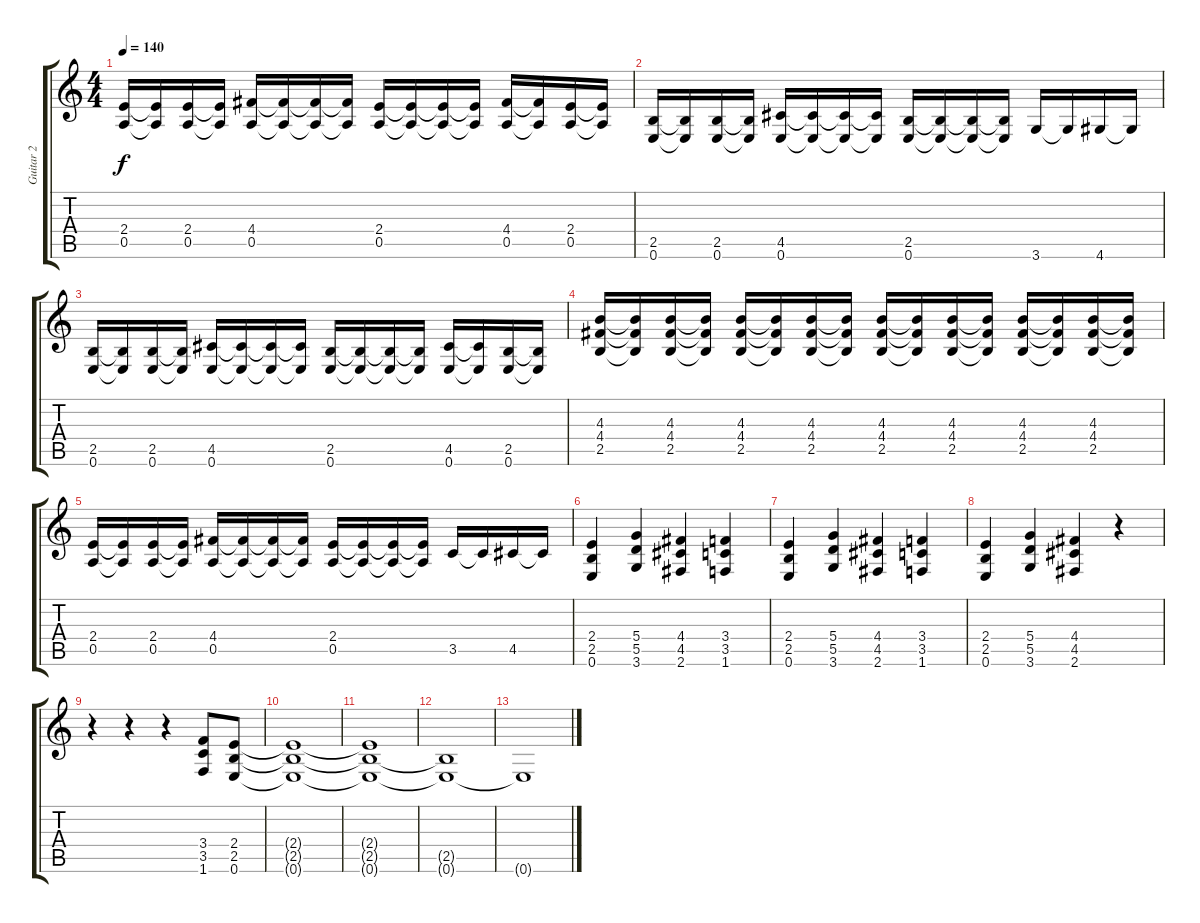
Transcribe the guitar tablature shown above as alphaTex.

\track ("Guitar 2" "Guitar 2") {instrument overdrivenguitar}
\staff {score tabs}
\tuning (E4 B3 G3 D3 A2 E2) {hide}
\ts (4 4)
\tempo 140
\clef g2
\ks c
(2.4 0.5).16{dy f} (2.4{t} 0.5{t}).16 (2.4 0.5).16 (2.4{t} 0.5{t}).16 (4.4 0.5).16 (4.4{t} 0.5{t}).16 (4.4{t} 0.5{t}).16 (4.4{t} 0.5{t}).16 (2.4 0.5).16 (2.4{t} 0.5{t}).16 (2.4{t} 0.5{t}).16 (2.4{t} 0.5{t}).16 (4.4 0.5).16 (4.4{t} 0.5{t}).16 (2.4 0.5).16 (2.4{t} 0.5{t}).16 |
(2.5 0.6).16 (2.5{t} 0.6{t}).16 (2.5 0.6).16 (2.5{t} 0.6{t}).16 (4.5 0.6).16 (4.5{t} 0.6{t}).16 (4.5{t} 0.6{t}).16 (4.5{t} 0.6{t}).16 (2.5 0.6).16 (2.5{t} 0.6{t}).16 (2.5{t} 0.6{t}).16 (2.5{t} 0.6{t}).16 3.6.16 3.6{t}.16 4.6.16 4.6{t}.16 |
(2.5 0.6).16 (2.5{t} 0.6{t}).16 (2.5 0.6).16 (2.5{t} 0.6{t}).16 (4.5 0.6).16 (4.5{t} 0.6{t}).16 (4.5{t} 0.6{t}).16 (4.5{t} 0.6{t}).16 (2.5 0.6).16 (2.5{t} 0.6{t}).16 (2.5{t} 0.6{t}).16 (2.5{t} 0.6{t}).16 (4.5 0.6).16 (4.5{t} 0.6{t}).16 (2.5 0.6).16 (2.5{t} 0.6{t}).16 |
(4.3 4.4 2.5).16 (4.3{t} 4.4{t} 2.5{t}).16 (4.3 4.4 2.5).16 (4.3{t} 4.4{t} 2.5{t}).16 (4.3 4.4 2.5).16 (4.3{t} 4.4{t} 2.5{t}).16 (4.3 4.4 2.5).16 (4.3{t} 4.4{t} 2.5{t}).16 (4.3 4.4 2.5).16 (4.3{t} 4.4{t} 2.5{t}).16 (4.3 4.4 2.5).16 (4.3{t} 4.4{t} 2.5{t}).16 (4.3 4.4 2.5).16 (4.3{t} 4.4{t} 2.5{t}).16 (4.3 4.4 2.5).16 (4.3{t} 4.4{t} 2.5{t}).16 |
(2.4 0.5).16 (2.4{t} 0.5{t}).16 (2.4 0.5).16 (2.4{t} 0.5{t}).16 (4.4 0.5).16 (4.4{t} 0.5{t}).16 (4.4{t} 0.5{t}).16 (4.4{t} 0.5{t}).16 (2.4 0.5).16 (2.4{t} 0.5{t}).16 (2.4{t} 0.5{t}).16 (2.4{t} 0.5{t}).16 3.5.16 3.5{t}.16 4.5.16 4.5{t}.16 |
(2.4 2.5 0.6).4 (5.4 5.5 3.6).4 (4.4 4.5 2.6).4 (3.4 3.5 1.6).4 |
(2.4 2.5 0.6).4 (5.4 5.5 3.6).4 (4.4 4.5 2.6).4 (3.4 3.5 1.6).4 |
(2.4 2.5 0.6).4 (5.4 5.5 3.6).4 (4.4 4.5 2.6).4 r.4 |
r.4 r.4 r.4 (3.4 3.5 1.6).8 (2.4 2.5 0.6).8 |
(2.4{t} 2.5{t} 0.6{t}).1 |
(2.4{t} 2.5{t} 0.6{t}).1 |
(2.5{t} 0.6{t}).1 |
0.6{t}.1
